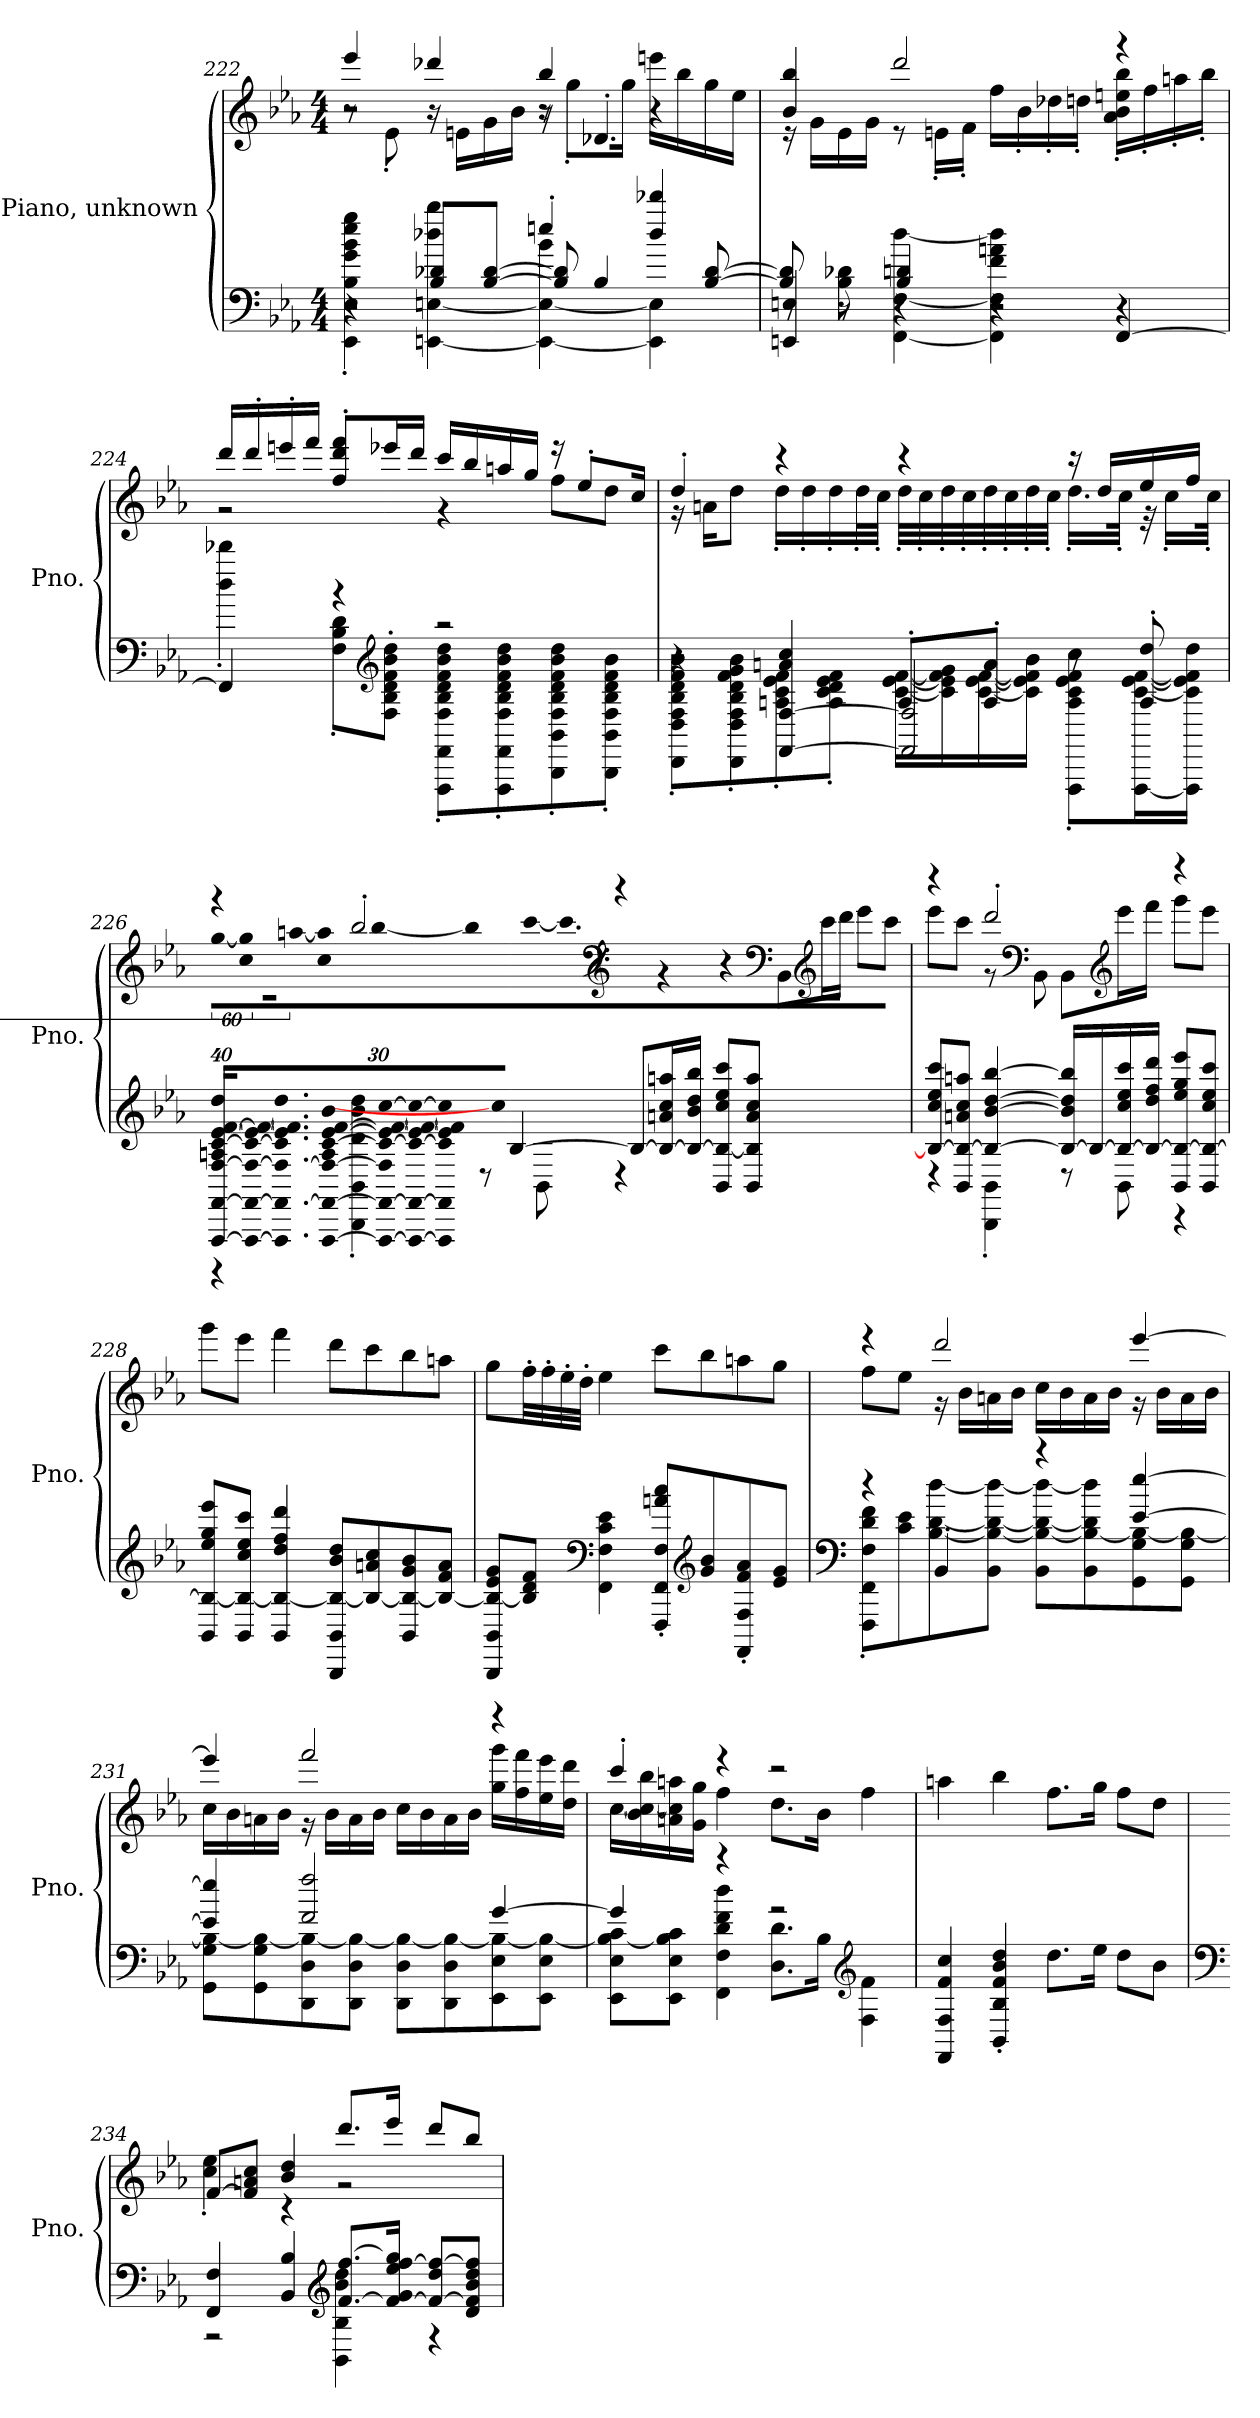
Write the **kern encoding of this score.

**kern	**kern
*part1	*part1
*staff2	*staff1
*I"Piano, unknown	*
*I'Pno.	*
!!LO:PB:g=z
*clefF4	*clefG2
*k[b-e-a-]	*k[b-e-a-]
*M4/4	*M4/4
=222	=222
*^	*^
*	*^	*	*^
2r	4EE-\' 4E-\' 4B-\' 4g\' 4b-\' 4ee-\' 4gg\'	4r	4eee-/	8r	2r
.	.	.	.	8e-'\	.
.	[4EEn\ [4En\ 4dd-X\ 4bb-\	8B-/ 8d-X/L	4ddd-X/	16r	.
.	.	.	.	16en\LL	.
.	.	[8B-/ [8d-/J	.	16g\	.
.	.	.	.	16b-\JJ	.
4een'/	4EE\_ 4E\_ 4b-\	8B-/] 8d-/]	4bb-/	16r	8r
.	.	.	.	8gg'\L	.
.	.	4B-/	.	.	4.d-X'/
.	.	.	.	16gg\Jk	.
4dd-/ 4ddd-X/	4EE\] 4E\]	.	4r	16eeen\LL	.
.	.	.	.	16bb-\	.
.	.	[8B-/ [8d-/	.	16gg\	.
.	.	.	.	16ee-\JJ	.
*	*	*	*	*v	*v
=223	=223	=223	=223	=223
4EEn/ 4En/	8r	8B-/] 8d-/]	4b-/ 4bb-/	16r
.	.	.	.	16g\LL
.	8B-\ 8d-X\	8r	.	16e-\
.	.	.	.	16g\JJ
4r	[4FF\ [4F\ [4dd\	4B-/ 4dn/	2ddd/	8r
.	.	.	.	16en'\LL
.	.	.	.	16f'\JJ
4r	4FF\] 4F\] 4f\ 4an\ 4dd\]	2r	.	16ff\LL
.	.	.	.	16b-'\
.	.	.	.	16dd-X'\
.	.	.	.	16ddn'\JJ
[4FF/	4r	.	4r	16a-\' 16b-\' 16een\' 16bb-\'LL
.	.	.	.	16ff'\
.	.	.	.	16aan'\
.	.	.	.	16bb-'\JJ
*	*v	*v	*	*
!!LO:LB:g=z	!!
=224	=224	=224	=224
4FF/]	4dd\' 4ddd-X\'	16ddd/LL	2r
.	.	16ddd'/	.
.	.	16eeen'/	.
.	.	16fff/JJ	.
4r	8F\' 8B-\' 8d\'L	8ff/' 8ddd/' 8fff/'L	.
*clefG2	*	*	*
.	8F\' 8B-\' 8d\' 8f\' 8b-\' 8dd\'J	16eee-X/L	.
.	.	16ddd/JJ	.
2r	8FFF\' 8FF\' 8F\' 8B-\' 8d\' 8f\' 8b-\' 8dd\'L	16ccc/LL	4r
.	.	16bb-/	.
.	8FFF\' 8FF\' 8F\' 8B-\' 8d\' 8f\' 8b-\' 8dd\'	16aan/	.
.	.	16gg/JJ	.
.	8BBB-\' 8BB-\' 8F\' 8B-\' 8d\' 8f\' 8b-\' 8dd\'	16r	8ff\L
.	.	8ee-'/L	.
.	8BBB-\' 8BB-\' 8F\' 8B-\' 8d\' 8f\' 8b-\'J	.	8dd\J
.	.	16cc/Jk	.
!!LO:LB:g=z	!!
=225	=225	=225	=225
*	*^	*	*
2r	8DD\' 8D\' 8F\' 8B-\' 8d\' 8f\' 8b-\'L	4r	4dd'/	16r
.	.	.	.	16an\KL
.	8DD\' 8D\' 8F\' 8B-\' 8d\' 8f\' 8g\' 8b-\'	.	.	8dd\J
.	8An\' 8c\' 8e-\' 8f\'	[4FF/ [4F/ 4an/ 4cc/	4r	16dd'\LL
.	.	.	.	16dd'\
.	8A\' 8c\' 8d\' 8e-\' 8f\'J	.	.	16dd'\
.	.	.	.	32dd'\L
.	.	.	.	32cc'\JJJ
8A'/L	[16c\ [16e-\ [16f\LL	2FF/] 2F/]	4r	32dd'\LLL
.	.	.	.	32cc'\
.	16c\] 16e-\] 16f\] 16g\	.	.	32dd'\
.	.	.	.	32cc'\
8A/' 8a/'J	[16c\ [16e-\ [16f\	.	.	32dd'\
.	.	.	.	32cc'\
.	16c\] 16e-\] 16f\] 16b-\JJ	.	.	32dd'\
.	.	.	.	32cc'\JJJ
8r	8FFF\' 8A\' 8c\' 8e-\' 8f\' 8cc\'L	.	16r	16.dd'\LL
.	.	.	16dd/LL	.
.	.	.	.	32cc'\JJk
8A/' 8dd/'	[16FFF\ [16c\ [16e-\ [16f\L	.	16ee-/	32r
.	.	.	.	16cc'\LL
.	16FFF\] 16c\] 16e-\] 16f\] 16dd\JJ	.	16ff/JJ	.
.	.	.	.	32cc'\JJk
*v	*v	*v	*	*
!!LO:LB:g=z	!!
=226	=226	=226
*Xbrackettup	*	*
!LO:N:vis=32	!	!LO:N:vis=32
*^	*	*
[640%23FFF/ [640%23FF/ [640%23F/ 640%23An/ [640%23c/ [640%23e-/ [640%23f/ 640%23dd/LLL	4r	4r	[1920%53gg\LLL
!	!	!	!LO:N:vis=32
.	.	.	1920%53cc\ 1920%53gg\]
!LO:N:vis=64	!	!	!
960%17FFF/_ 960%17FF/_ 960%17F/_ 960%17c/_ 960%17e-/_ 960%17f/_K	.	.	.
!LO:N:vis=32.	!	!	!
1920%103FFF/] 1920%103FF/_ 1920%103F/_ 1920%103c/] 1920%103e-/] 1920%103f/] 1920%103dd/J	.	.	.
.	.	.	1920ryy
!	!	!	!LO:N:vis=32
.	.	.	[1920%53aan\
!	!	!	!LO:N:vis=32
.	.	.	1920%53cc\ 1920%53aa\]J
!LO:N:vis=16	!	!	!
[1920%137FFF/ 1920%137FF/_ 1920%137F/_ 1920%137A/ [1920%137c/ [1920%137e-/ [1920%137f/ 1920%137b-/	.	.	.
!	!	!	!LO:N:vis=16
.	.	.	[1920%107bb-\
!	!	!	!LO:N:vis=64
.	.	.	640%9bb-\LL]
!LO:N:vis=64	!	!	!
960%17FFF/_ 960%17FF/_ 960%17F/] 960%17c/_ 960%17e-/_ 960%17f/_ [960%17cc/LL	.	.	.
!	!	!	!LO:N:vis=64
.	.	.	[640%9ccc\J
.	.	.	36.ccc\JJJ]
!LO:N:vis=64	!	!	!
960%17FFF/_ 960%17FF/_ 960%17c/_ 960%17e-/_ 960%17f/_ 960%17cc/_	.	.	.
!LO:N:vis=64	!	!	!
960%17FFF/] 960%17FF/] 960%17c/] 960%17e-/] 960%17f/] 960%17cc/_	.	.	.
1920ryy	.	.	.
!LO:N:vis=64	!	!	!
960%17cc/JJJJ]	.	.	.
!	!	!	!LO:N:vis=64
.	.	.	640%9r
[4B-/	4BBB-\' 4BB-\' 4d\' 4b-\' 4dd\'	2bb-'/	.
.	.	.	4r
*	*	*clefF4	*
8B-/L_	8r	.	.
.	.	.	8BB-\L
*	*	*clefG2	*
16B-/_ 16an/ 16cc/ 16aan/L	8BB-\	.	.
.	.	.	16ccc\L
16B-/_ 16b-/ 16dd/ 16bb-/JJ	.	.	.
.	.	.	16ddd\JJ
8BB-/ 8B-/_ 8cc/ 8ee-/ 8ccc/L	4r	4r	.
.	.	.	8eee-\L
8BB-/ 8B-/_ 8a/ 8cc/ 8aa/J	.	.	.
.	.	.	8ccc\J
1920ryy	1920ryy	1920ryy	.
!!LO:LB:g=z	!!
=227	=227	=227	=227
8B-/_ 8cc/ 8ee-/ 8ccc/L	4r	4r	8eee-\L
8BB-/ 8B-/_ 8an/ 8cc/ 8aan/J	.	.	8ccc\J
4B-/_ [4b-/ [4dd/ [4bb-/	4BBB-\' 4BB-\'	2ddd'/	8r
*	*	*clefF4	*
.	.	.	8BB-\
16B-/_ 16b-/] 16dd/] 16bb-/]LL	8r	.	8BB-\L
16B-/_	.	.	.
*	*	*clefG2	*
16B-/_ 16cc/ 16ee-/ 16ccc/	8BB-\	.	16eee-\L
16B-/_ 16dd/ 16ff/ 16ddd/JJ	.	.	16fff\JJ
8BB-/ 8B-/_ 8ee-/ 8gg/ 8eee-/L	4r	4r	8ggg\L
8BB-/ 8B-/_ 8cc/ 8ee-/ 8ccc/J	.	.	8eee-\J
*v	*v	*	*
*	*v	*v
=228	=228
8BB-/ 8B-/_ 8ee-/ 8gg/ 8eee-/L	8ggg\L
8BB-/ 8B-/_ 8cc/ 8ee-/ 8ccc/J	8eee-\J
4BB-/ 4B-/_ 4dd/ 4ff/ 4ddd/	4fff\
8BBB-/ 8BB-/ 8B-/_ 8b-/ 8dd/L	8ddd\L
8B-/_ 8an/ 8cc/	8ccc\
8BB-/ 8B-/_ 8g/ 8b-/	8bb-\
8B-/_ 8f/ 8a/J	8aan\J
=229	=229
8BBB-/ 8BB-/ 8B-/_ 8e-/ 8g/L	8gg\L
8B-/] 8d/ 8f/J	32ff'\LL
.	32ff'\
.	32ee-'\
.	32dd'\JJJ
*clefF4	*
4FF\ 4F\ 4c\ 4e-\	4ee-\
8FFF/' 8FF/' 8F/' 8an/' 8cc/'L	8ccc\L
*clefG2	*
8g/ 8b-/	8bb-\
8FF/' 8F/' 8f/' 8a/'	8aan\
8e-/ 8g/J	8gg\J
!!LO:LB:g=z
=230	=230
*clefF4	*
*^	*^
4r	8FFF\' 8FF\' 8F\' 8d\' 8f\'L	4r	8ff\L
.	8c\ 8e-\	.	8ee-\J
4BB-'/	[8B-\ [8d\ [8dd\	2ddd/	16r
.	.	.	16b-\LL
.	8BB-\ 8B-\_ 8d\_ 8dd\_J	.	16an\
.	.	.	16b-\JJ
4r	8BB-\ 8B-\_ 8d\_ 8dd\_L	.	16cc\LL
.	.	.	16b-\
.	8BB-\ 8B-\_ 8d\] 8dd\]	.	16a\
.	.	.	16b-\JJ
[4e-/ [4ee-/	8GG\ 8G\ 8B-\_	[4eee-/	16r
.	.	.	16b-\LL
.	8GG\ 8G\ 8B-\_J	.	16a\
.	.	.	16b-\JJ
=231	=231	=231	=231
4e-/] 4ee-/]	8GG\ 8G\ 8B-\_L	4eee-/]	16cc\LL
.	.	.	16b-\
.	8GG\ 8G\ 8B-\_	.	16an\
.	.	.	16b-\JJ
2f/ 2ff/	8DD\ 8D\ 8B-\_	2fff/	16r
.	.	.	16b-\LL
.	8DD\ 8D\ 8B-\_J	.	16a\
.	.	.	16b-\JJ
.	8DD\ 8D\ 8B-\_L	.	16cc\LL
.	.	.	16b-\
.	8DD\ 8D\ 8B-\_	.	16a\
.	.	.	16b-\JJ
[4g/	8EE-\ 8E-\ 8B-\_	4r	16gg\ 16ggg\LL
.	.	.	16ff\ 16fff\
.	8EE-\ 8E-\ 8B-\_J	.	16ee-\ 16eee-\
.	.	.	16dd\ 16ddd\JJ
!!LO:PB:g=z	!!
=232	=232	=232	=232
4g/]	8EE-\ 8E-\ 8B-\_ 8c\L	4ccc'/	[16cc\LL
.	.	.	16b-\ 16cc\_ 16bb-\
.	8EE-\ 8E-\ 8B-\] 8c\J	.	16an\ 16cc\] 16aan\
.	.	.	16g\ 16gg\JJ
4r	4FF\ 4F\ 4d\ 4f\ 4dd\	4r	4ff\
2r	8.D\ 8.d\L	2r	8.dd\L
.	16B-\Jk	.	16b-\Jk
*clefG2	*	*	*
.	4F\ 4f\	.	4ff\
*v	*v	*	*
*	*v	*v
=233	=233
4FF/ 4F/ 4f/ 4cc/	4aan\
4BB-/' 4B-/' 4f/' 4b-/' 4dd/'	4bb-\
8.dd\L	8.ff\L
16ee-\Jk	16gg\Jk
8dd\L	8ff\L
8b-\J	8dd\J
=234	=234
*clefF4	*
*^	*^
4FF/ 4F/	2r	[8f/L	4cc\' 4ee-\'
.	.	8f/] 8an/ 8cc/J	.
4BB-/ 4B-/	.	4b-/ 4dd/	4r
*clefG2	*	*	*
[8.f/ [8.ff/L	4BB-\ 4B-\ 4b-\ 4dd\	8.ddd/L	2r
16f/_ 16g/ 16ee-/ 16ff/_ 16gg/Jk	.	16eee-/Jk	.
8f/_ 8dd/ 8ff/_L	4r	8ddd/L	.
8d/ 8f/] 8b-/ 8dd/ 8ff/]J	.	8bb-/J	.
*v	*v	*	*
*	*v	*v
=	=
*-	*-
